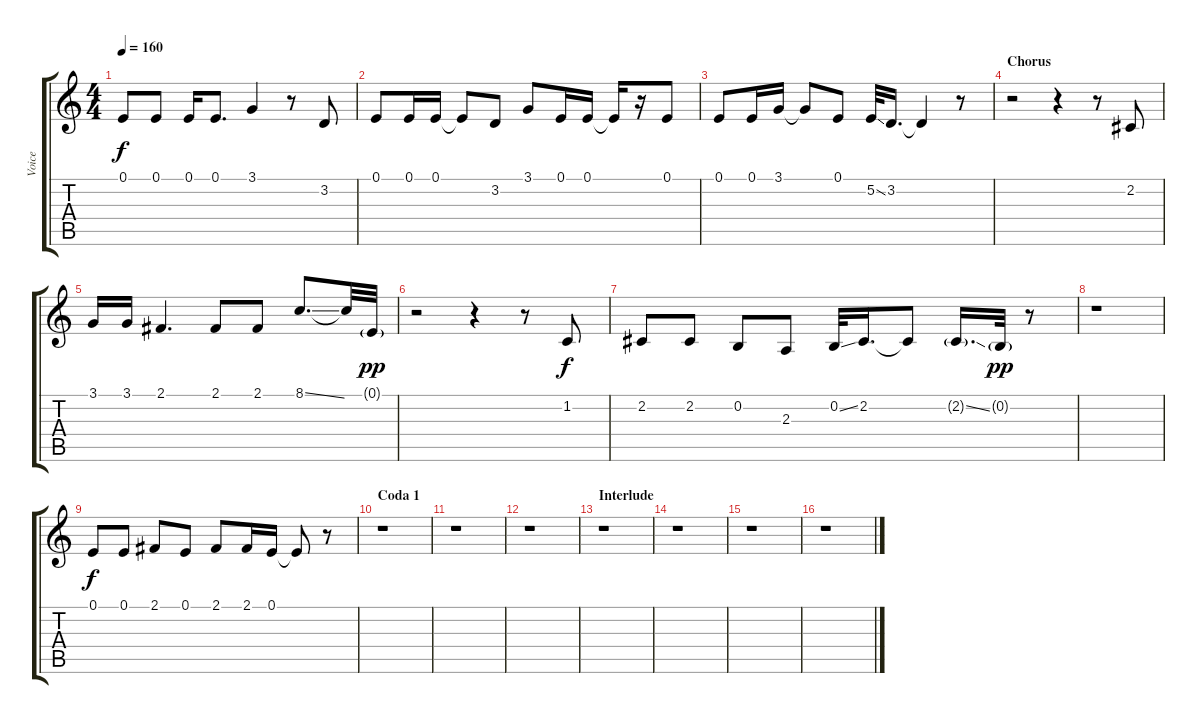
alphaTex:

\track ("Voice" "Voice") {instrument lead6voice}
\staff {score tabs}
\tuning (E4 B3 G3 D3 A2 E2) {hide}
\ts (4 4)
\tempo 160
\clef g2
\ks c
0.1.8{dy f} 0.1.8 0.1.16 0.1.8{d} 3.1.4 r.8 3.2.8 |
0.1.8 0.1.16 0.1.16 0.1{t}.8 3.2.8 3.1.8 0.1.16 0.1.16 0.1{t}.16 r.16 0.1.8 |
0.1.8 0.1.16 3.1.16 3.1{t}.8 0.1.8 5.2{ss}.32 3.2.16{d} 3.2{t}.4 r.8 |
\section ("" "Chorus")
r.2 r.4 r.8 2.2.8 |
3.1.16 3.1.16 2.1.4{d} 2.1.8 2.1.8 8.1{ss}.8{d} 8.1{t}.32 0.1{g}.32{dy pp} |
r.2 r.4 r.8 1.2.8{dy f} |
2.2.8 2.2.8 0.2.8 2.3.8 0.2{ss}.32 2.2.16{d} 2.2{t}.8 2.2{ss g}.16{d} 0.2{g}.32{dy pp} r.8 |
r.1 |
0.1.8{dy f} 0.1.8 2.1.8 0.1.8 2.1.8 2.1.16 0.1.16 0.1{t}.8 r.8 |
\section ("" "Coda 1")
r.1 |
r.1 |
r.1 |
\section ("" "Interlude")
r.1 |
r.1 |
r.1 |
r.1
